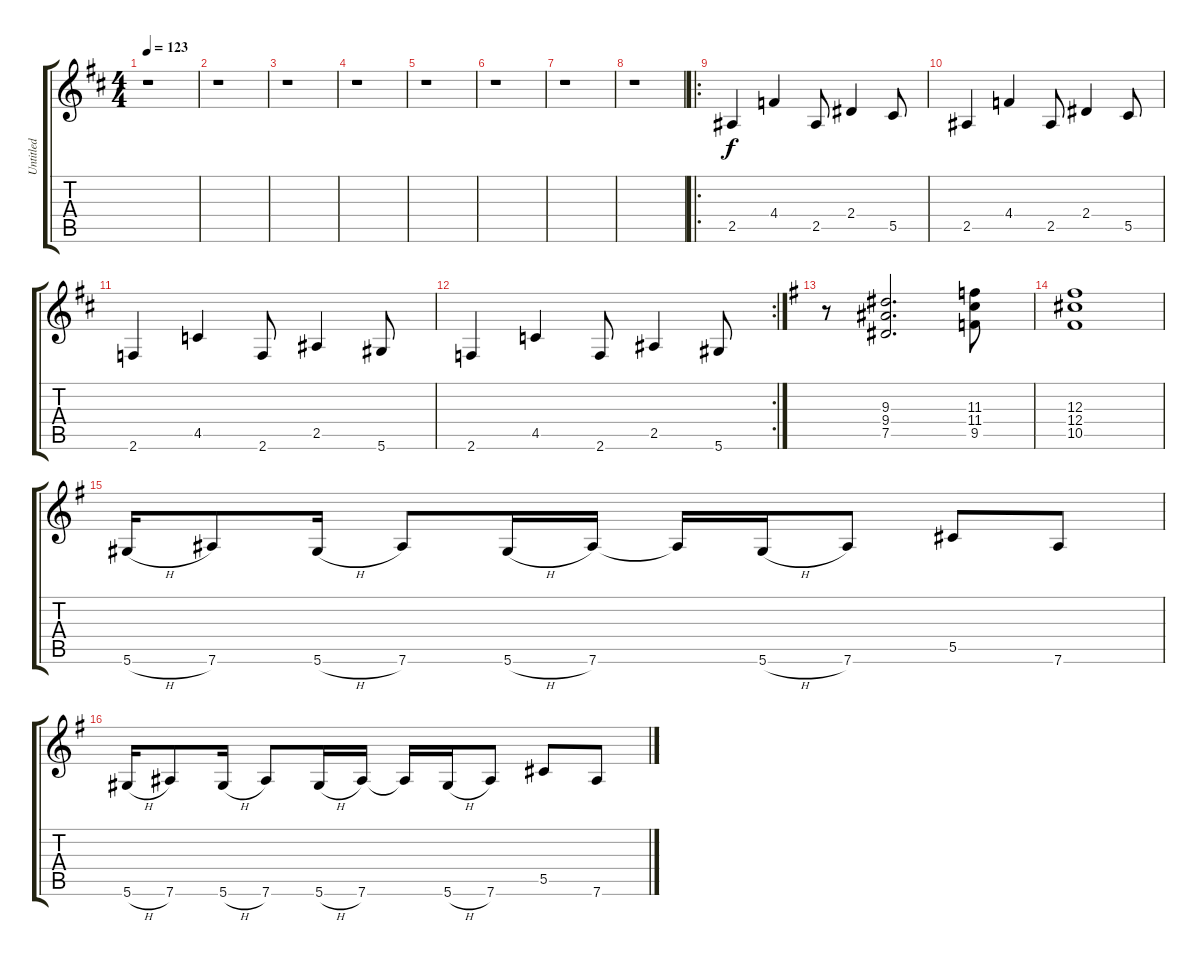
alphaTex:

\track ("Untitled" "Untitled") {instrument distortionguitar}
\staff {score tabs}
\tuning (Eb4 Bb3 Gb3 Db3 Ab2 Eb2) {hide}
\ts (4 4)
\tempo 123
\clef g2
\ks d
r.1{dy f} |
r.1 |
r.1 |
r.1 |
r.1 |
r.1 |
r.1 |
r.1 |
\ro
2.5.4 4.4.4 2.5.8 2.4.4 5.5.8 |
2.5.4 4.4.4 2.5.8 2.4.4 5.5.8 |
2.6.4 4.5.4 2.6.8 2.5.4 5.6.8 |
\rc 2
2.6.4 4.5.4 2.6.8 2.5.4 5.6.8 |
\ks g
r.8 (9.3 9.4 7.5).2{d} (11.3 11.4 9.5).8 |
(12.3 12.4 10.5).1 |
5.6{h}.16 7.6.8 5.6{h}.16 7.6.8 5.6{h}.16 7.6.16 7.6{t}.16 5.6{h}.16 7.6.8 5.5.8 7.6.8 |
5.6{h}.16 7.6.8 5.6{h}.16 7.6.8 5.6{h}.16 7.6.16 7.6{t}.16 5.6{h}.16 7.6.8 5.5.8 7.6.8
